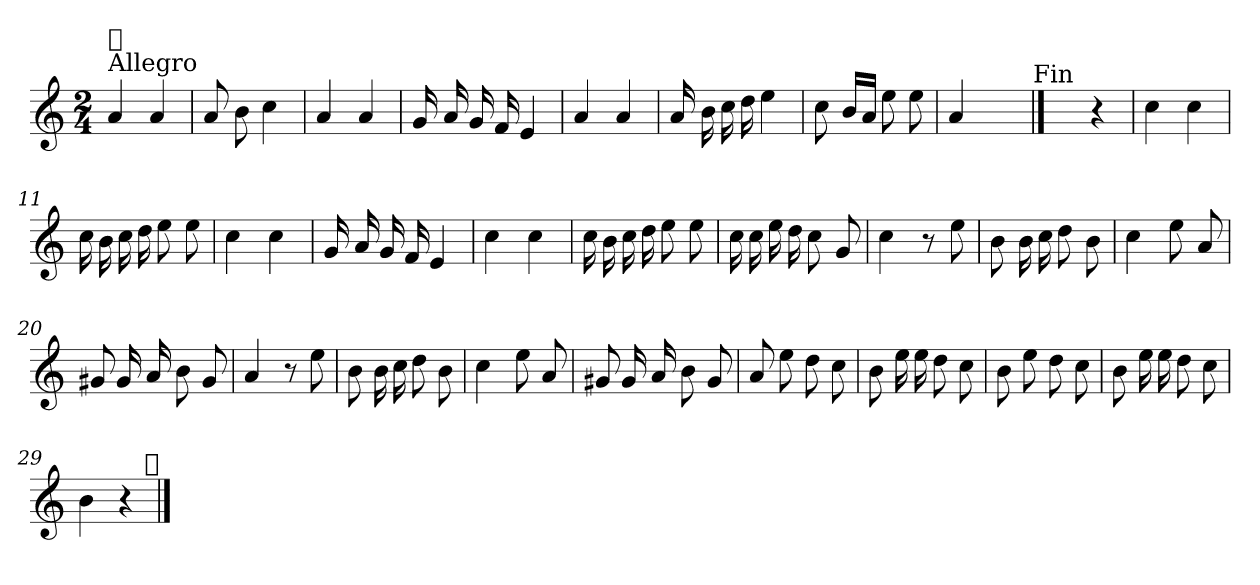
**kern
*part1
*staff1
*clefG2
*k[]
*a:
*M2/4
=1
!LO:TX:a:t=Allegro
!LO:TX:a:t=𝄋
4a/
4a/
=2
8a/
8b\
4cc\
=3
4a/
4a/
=4
16g/
16a/
16g/
16f/
4e/
=5
4a/
4a/
=6
16a/
16b\
16cc\
16dd\
4ee\
=7
8cc\
16b/LL
16a/JJ
8ee\
8ee\
=8
4a/
4ryy
!LO:TX:a:t=Fin
!!LO:LB:g=z
==9
4ryy
4r
=10
4cc\
4cc\
=11
16cc\
16b\
16cc\
16dd\
8ee\
8ee\
=12
4cc\
4cc\
=13
16g/
16a/
16g/
16f/
4e/
=14
4cc\
4cc\
=15
16cc\
16b\
16cc\
16dd\
8ee\
8ee\
=16
16cc\
16cc\
16ee\
16dd\
8cc\
8g/
=17
4cc\
8r
8ee\
!!LO:LB:g=z
=18
8b\
16b\
16cc\
8dd\
8b\
=19
4cc\
8ee\
8a/
=20
8g#X/
16g#/
16a/
8b\
8g#/
=21
4a/
8r
8ee\
=22
8b\
16b\
16cc\
8dd\
8b\
=23
4cc\
8ee\
8a/
=24
8g#X/
16g#/
16a/
8b\
8g#/
=25
8a/
8ee\
8dd\
8cc\
!!LO:LB:g=z
=26
8b\
16ee\
16ee\
8dd\
8cc\
=27
8b\
8ee\
8dd\
8cc\
=28
8b\
16ee\
16ee\
8dd\
8cc\
=29
4b\
4r
!LO:TX:a:t=𝄋
==
*-
